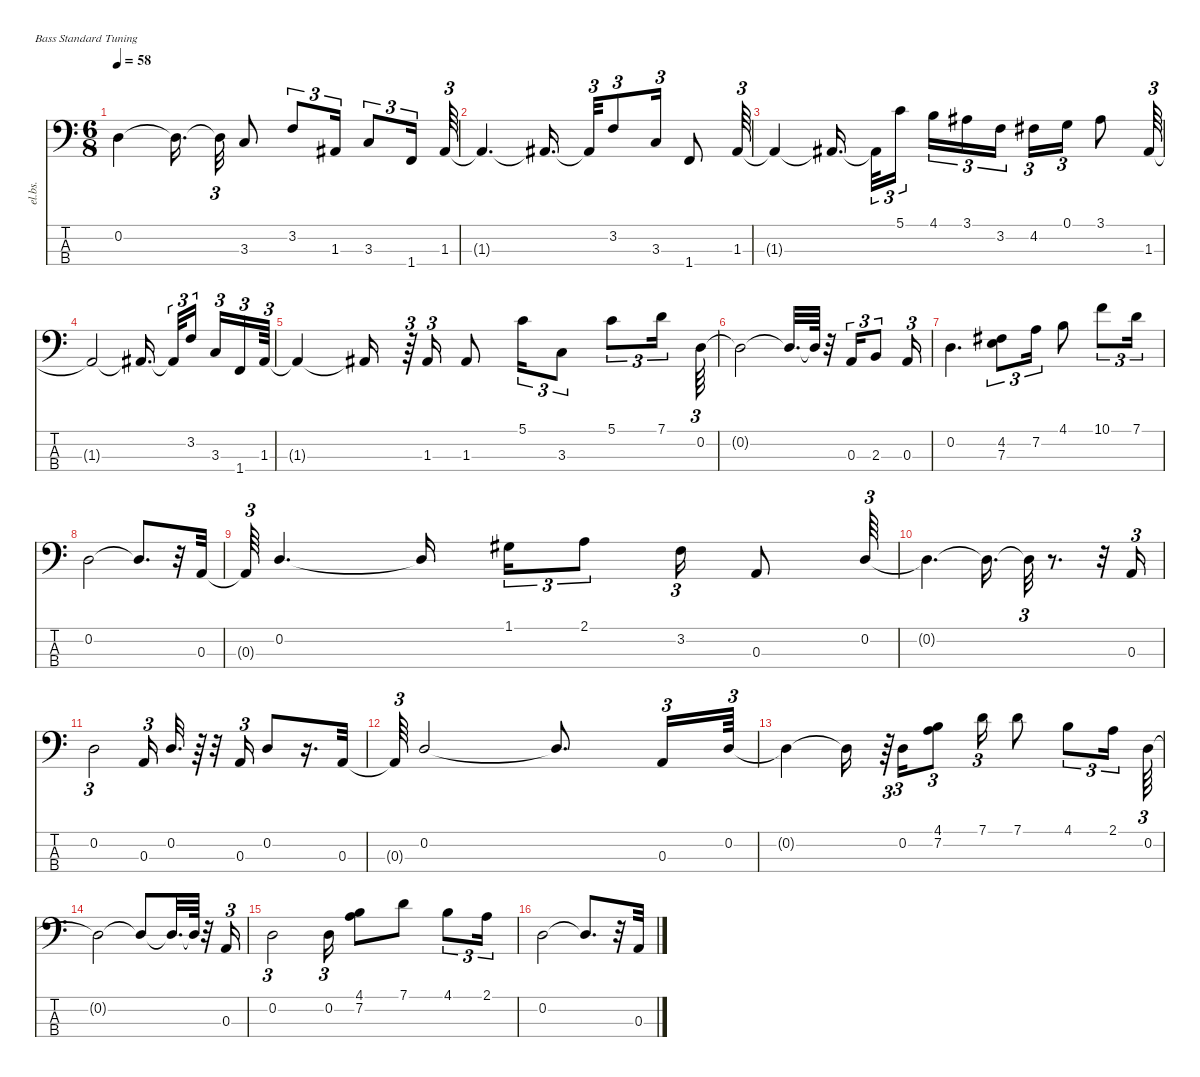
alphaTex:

\defaultSystemsLayout 4
\hideDynamics
\bracketExtendMode nobrackets
\otherSystemsTrackNameOrientation horizontal
\track ("Electric Bass" "el.bs.") {instrument electricbassfinger}
\staff {score tabs}
\tuning (G2 D2 A1 E1)
\ts (6 8)
\tempo 58
\clef f4
\ks c
0.2{t}.4{dy f beam Down} 0.2{t}.16{d beam Down} 0.2{t}.32{tu (3 2) beam Down} 3.3.8{dy fff beam Up} 3.2.8{tu (3 2) beam Up} 1.3{acc #}.16{tu (3 2) beam Up} 3.3.8{tu (3 2) beam Up} 1.4.16{tu (3 2) beam Up} 1.3{acc #}.64{tu (3 2) beam Up} |
1.3{t acc #}.4{d dy f beam Up} 1.3{t acc #}.16{d beam Up} 1.3{t acc #}.32{tu (3 2) beam Up} 3.2.8{tu (3 2) dy fff beam Down} 3.3.16{tu (3 2) beam Up} 1.4.8{beam Up} 1.3{acc #}.64{tu (3 2) beam Up} |
1.3{t acc #}.4{dy f beam Up} 1.3{t acc #}.16{d beam Up} 1.3{t acc #}.32{tu (3 2) beam Down} 5.1.16{tu (3 2) dy fff beam Down} 4.1.16{tu (3 2) beam Down} 3.1{acc #}.16{tu (3 2) beam Down} 3.2.16{tu (3 2) beam Down} 4.2{acc #}.16{tu (3 2) beam Down} 0.1.16{tu (3 2) beam Down} 3.1{acc #}.8{beam Down} 1.3{acc #}.64{tu (3 2) beam Up} |
1.3{t acc #}.2{dy f beam Up} 1.3{t acc #}.16{d beam Up} 1.3{t acc #}.32{tu (3 2) beam Up} 3.2.16{tu (3 2) dy fff beam Up} 3.3.16{tu (3 2) beam Up} 1.4.16{tu (3 2) beam Up} 1.3{acc #}.64{tu (3 2) beam Up} |
1.3{t acc #}.4{dy f beam Up} 1.3{t acc #}.16{beam Up} r.64{tu (3 2) beam Up} 1.3{acc #}.16{tu (3 2) dy fff beam Up} 1.3{acc #}.8{beam Up} 5.1.16{tu (3 2) beam Down} 3.3.8{tu (3 2) beam Down} 5.1.8{tu (3 2) beam Down} 7.1.16{tu (3 2) beam Down} 0.2.64{tu (3 2) beam Down} |
0.2{t}.2{dy f beam Down} 0.2{t}.32{d beam Up} 0.2{t}.64{beam Up} r.32{beam Up} 0.3.16{tu (3 2) dy fff beam Up} 2.3.8{tu (3 2) beam Up} 0.3.16{tu (3 2) beam Up} |
0.2.4{d beam Down} (4.2{acc #} 7.3).8{tu (3 2) beam Down} 7.2.16{tu (3 2) beam Down} 4.1.8{beam Down} 10.1.8{tu (3 2) beam Down} 7.1.16{tu (3 2) beam Down} |
0.2.2{beam Down} 0.2{t}.8{d dy f beam Up} r.32{beam Up} 0.3.32{dy fff beam Up} |
0.3{t}.64{tu (3 2) dy f beam Up} 0.2.4{d dy fff beam Up} 0.2{t}.16{dy f beam Up} 1.1{acc #}.16{tu (3 2) dy fff beam Down} 2.1.8{tu (3 2) beam Down} 3.2.16{tu (3 2) beam Down} 0.3.8{beam Up} 0.2.64{tu (3 2) beam Up} |
0.2{t}.4{d dy f beam Down} 0.2{t}.16{d beam Down} 0.2{t}.32{tu (3 2) beam Down} r.8{d beam Down} r.32{beam Down} 0.3.16{tu (3 2) dy fff beam Up} |
0.2.2{tu (3 2) beam Down} 0.3.16{tu (3 2) beam Up} 0.2.32{d beam Up} r.64{beam Up} r.32{beam Up} 0.3.16{tu (3 2) beam Up} 0.2.8{beam Up} r.16{d beam Up} 0.3.32{beam Up} |
0.3{t}.64{tu (3 2) dy f beam Up} 0.2.2{dy fff beam Up} 0.2{t}.8{d dy f beam Up} 0.3.16{tu (3 2) dy fff beam Up} 0.2.64{tu (3 2) beam Up} |
0.2{t}.4{dy f beam Down} 0.2{t}.16{beam Down} r.64{tu (3 2) beam Down} 0.2.16{tu (3 2) dy fff beam Down} (4.1 7.2).8{tu (3 2) beam Down} 7.1.16{tu (3 2) beam Down} 7.1.8{beam Down} 4.1.8{tu (3 2) beam Down} 2.1.16{tu (3 2) beam Down} 0.2.64{tu (3 2) beam Down} |
0.2{t}.2{dy f beam Down} 0.2{t}.8{beam Up} 0.2{t}.32{d beam Up} 0.2{t}.64{beam Up} r.32{beam Up} 0.3.16{tu (3 2) dy fff beam Up} |
0.2.2{tu (3 2) beam Down} 0.2.16{tu (3 2) beam Down} (4.1 7.2).8{beam Down} 7.1.8{beam Down} 4.1.8{tu (3 2) beam Down} 2.1.16{tu (3 2) beam Down} |
0.2.2{beam Down} 0.2{t}.8{d dy f beam Up} r.32{beam Up} 0.3.32{dy fff beam Up}
